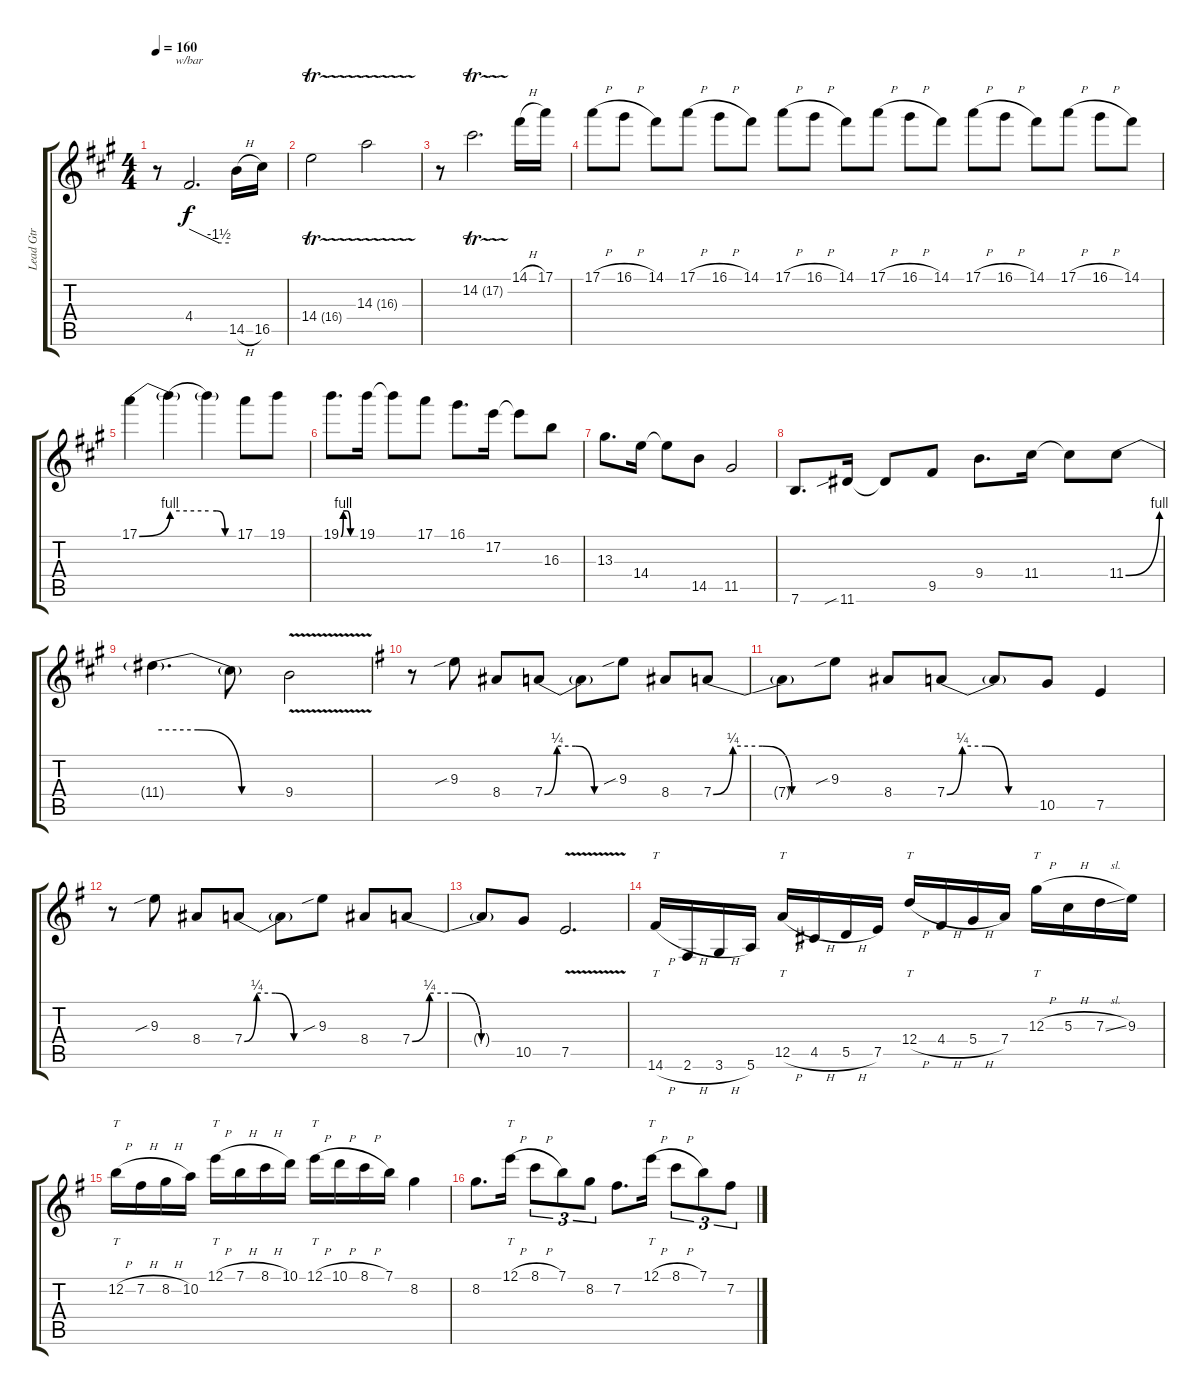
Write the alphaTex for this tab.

\track ("Lead Gtr" "Lead Gtr") {instrument distortionguitar}
\staff {score tabs}
\tuning (E4 B3 G3 D3 A2 E2) {hide}
\ts (4 4)
\tempo 160
\clef g2
\ks a
r.8{dy f} 4.4.2{d tbe (custom default 0 0 45 -6 60 -6)} 14.5{h}.16 16.5.16 |
14.4{tr (16 32)}.2 14.3{tr (16 32)}.2 |
r.8 14.2{tr (17 32)}.2{d} 14.1{h}.16 17.1.16 |
17.1{h}.8 16.1{h}.8 14.1.8 17.1{h}.8 16.1{h}.8 14.1.8 17.1{h}.8 16.1{h}.8 14.1.8 17.1{h}.8 16.1{h}.8 14.1.8 17.1{h}.8 16.1{h}.8 14.1.8 17.1{h}.8 16.1{h}.8 14.1.8 |
17.1{be (bend 0 0 60 4)}.4 17.1{be (hold 0 4 60 4) t}.4 17.1{be (custom 0 4 20 4 40 0 60 0) t}.4 17.1.8 19.1.8 |
19.1{be (custom 0 0 10 4 25 4 40 0 60 0)}.8{d} 19.1.16 19.1{t}.8 17.1.8 16.1.8{d} 17.2.16 17.2{t}.8 16.3.8 |
13.3.8{d} 14.4.16 14.4{t}.8 14.5.8 11.5.2 |
7.6.8{d} 11.6{sib}.16 11.6{t}.8 9.5.8 9.4.8{d} 11.4.16 11.4{t}.8 11.4{be (bend 0 0 60 4)}.8 |
11.4{be (custom 0 4 20 4 40 0 60 0) t}.4{d} 11.4{t}.8 9.4{v}.2 |
\ks g
r.8 9.3{sib}.8 8.4.8 7.4{be (custom 0 0 10 1 25 1 40 0 60 0)}.8 7.4{t}.8 9.3{sib}.8 8.4.8 7.4{be (custom 0 0 10 1 25 1 40 0 60 0)}.8 |
7.4{t}.8 9.3{sib}.8 8.4.8 7.4{be (custom 0 0 10 1 25 1 40 0 60 0)}.8 7.4{t}.8 10.5.8 7.5.4 |
r.8 9.3{sib}.8 8.4.8 7.4{be (custom 0 0 10 1 25 1 40 0 60 0)}.8 7.4{t}.8 9.3{sib}.8 8.4.8 7.4{be (custom 0 0 10 1 25 1 40 0 60 0)}.8 |
7.4{t}.8 10.5.8 7.5{v}.2{d} |
14.6{h}.16{tt} 2.6{h}.16 3.6{h}.16 5.6.16 12.5{h}.16{tt} 4.5{h}.16 5.5{h}.16 7.5.16 12.4{h}.16{tt} 4.4{h}.16 5.4{h}.16 7.4.16 12.3{h}.16{tt} 5.3{h}.16 7.3{sl}.16 9.3.16 |
12.2{h}.16{tt} 7.2{h}.16 8.2{h}.16 10.2.16 12.1{h}.16{tt} 7.1{h}.16 8.1{h}.16 10.1.16 12.1{h}.16{tt} 10.1{h}.16 8.1{h}.16 7.1.16 8.2.4 |
8.2.8{d} 12.1{h}.16{tt} 8.1{h}.8{tu (3 2)} 7.1.8{tu (3 2)} 8.2.8{tu (3 2)} 7.2.8{d} 12.1{h}.16{tt} 8.1{h}.8{tu (3 2)} 7.1.8{tu (3 2)} 7.2.8{tu (3 2)}
